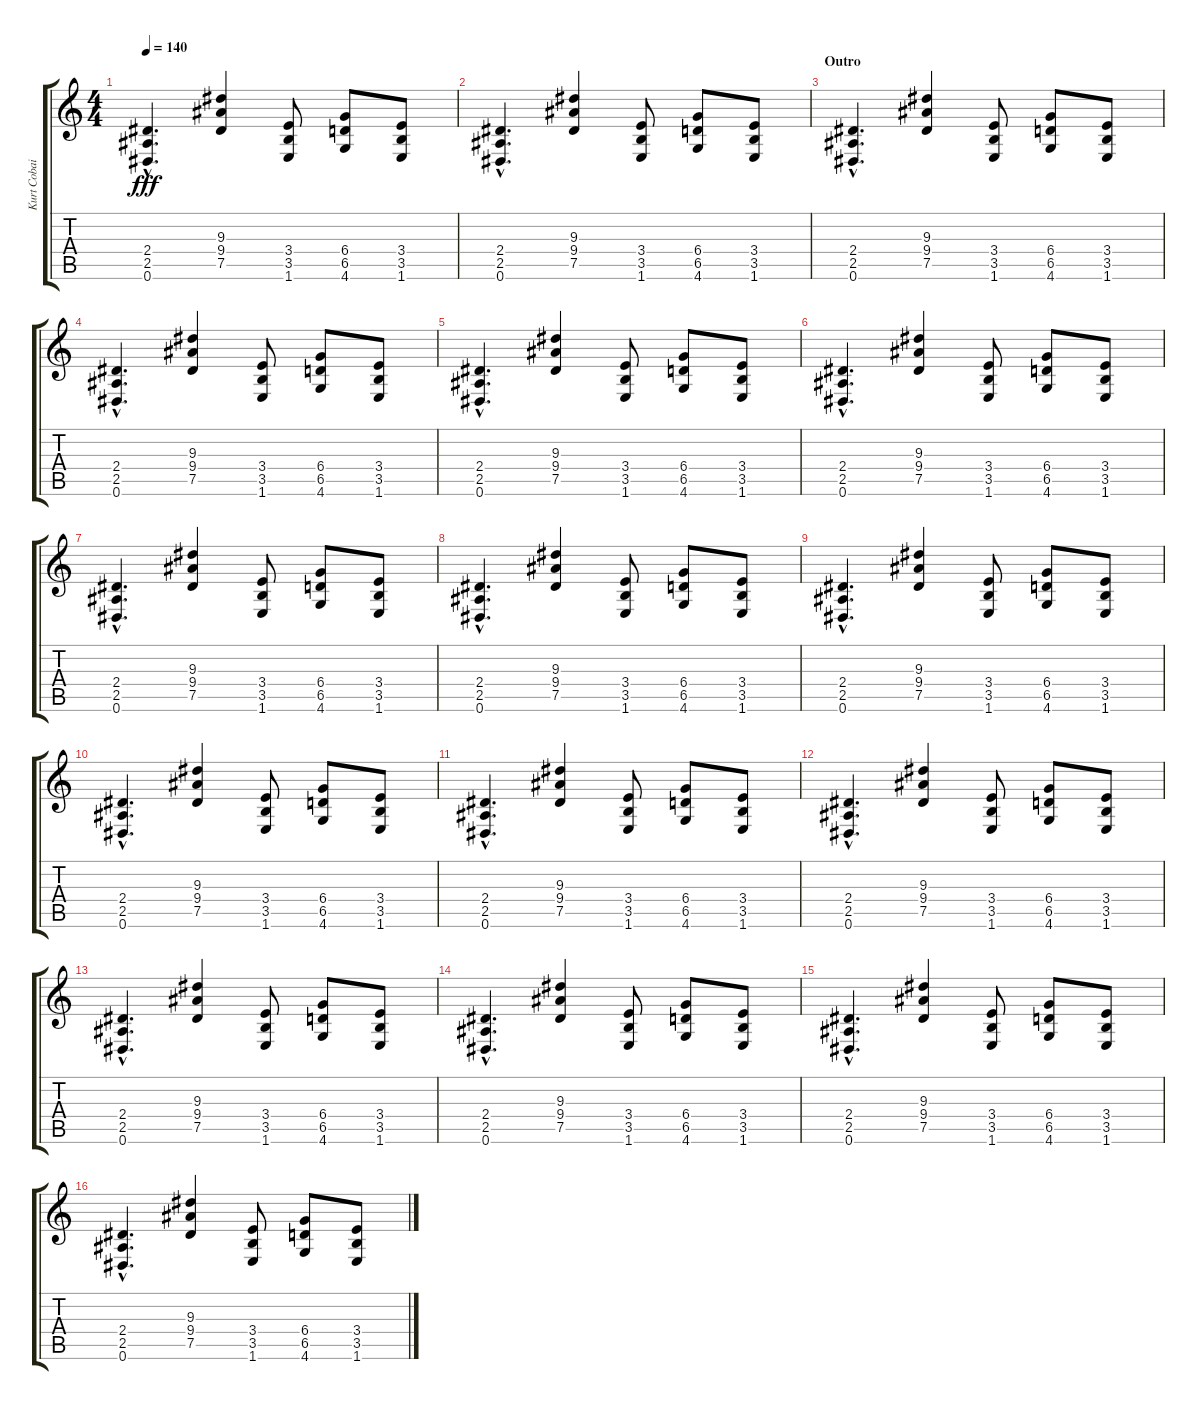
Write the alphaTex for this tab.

\track ("Kurt Cobain - Guitar" "Kurt Cobai") {instrument distortionguitar}
\staff {score tabs}
\tuning (Eb4 Bb3 Gb3 Db3 Ab2 Eb2) {hide}
\ts (4 4)
\tempo 140
\clef g2
\ks c
(2.4{hac} 2.5{hac} 0.6{hac}).4{d dy fff} (9.3 9.4 7.5).4 (3.4 3.5 1.6).8 (6.4 6.5 4.6).8 (3.4 3.5 1.6).8 |
(2.4{hac} 2.5{hac} 0.6{hac}).4{d} (9.3 9.4 7.5).4 (3.4 3.5 1.6).8 (6.4 6.5 4.6).8 (3.4 3.5 1.6).8 |
\section ("" "Outro")
(2.4{hac} 2.5{hac} 0.6{hac}).4{d} (9.3 9.4 7.5).4 (3.4 3.5 1.6).8 (6.4 6.5 4.6).8 (3.4 3.5 1.6).8 |
(2.4{hac} 2.5{hac} 0.6{hac}).4{d} (9.3 9.4 7.5).4 (3.4 3.5 1.6).8 (6.4 6.5 4.6).8 (3.4 3.5 1.6).8 |
(2.4{hac} 2.5{hac} 0.6{hac}).4{d} (9.3 9.4 7.5).4 (3.4 3.5 1.6).8 (6.4 6.5 4.6).8 (3.4 3.5 1.6).8 |
(2.4{hac} 2.5{hac} 0.6{hac}).4{d} (9.3 9.4 7.5).4 (3.4 3.5 1.6).8 (6.4 6.5 4.6).8 (3.4 3.5 1.6).8 |
(2.4{hac} 2.5{hac} 0.6{hac}).4{d} (9.3 9.4 7.5).4 (3.4 3.5 1.6).8 (6.4 6.5 4.6).8 (3.4 3.5 1.6).8 |
(2.4{hac} 2.5{hac} 0.6{hac}).4{d} (9.3 9.4 7.5).4 (3.4 3.5 1.6).8 (6.4 6.5 4.6).8 (3.4 3.5 1.6).8 |
(2.4{hac} 2.5{hac} 0.6{hac}).4{d} (9.3 9.4 7.5).4 (3.4 3.5 1.6).8 (6.4 6.5 4.6).8 (3.4 3.5 1.6).8 |
(2.4{hac} 2.5{hac} 0.6{hac}).4{d} (9.3 9.4 7.5).4 (3.4 3.5 1.6).8 (6.4 6.5 4.6).8 (3.4 3.5 1.6).8 |
(2.4{hac} 2.5{hac} 0.6{hac}).4{d} (9.3 9.4 7.5).4 (3.4 3.5 1.6).8 (6.4 6.5 4.6).8 (3.4 3.5 1.6).8 |
(2.4{hac} 2.5{hac} 0.6{hac}).4{d} (9.3 9.4 7.5).4 (3.4 3.5 1.6).8 (6.4 6.5 4.6).8 (3.4 3.5 1.6).8 |
(2.4{hac} 2.5{hac} 0.6{hac}).4{d} (9.3 9.4 7.5).4 (3.4 3.5 1.6).8 (6.4 6.5 4.6).8 (3.4 3.5 1.6).8 |
(2.4{hac} 2.5{hac} 0.6{hac}).4{d} (9.3 9.4 7.5).4 (3.4 3.5 1.6).8 (6.4 6.5 4.6).8 (3.4 3.5 1.6).8 |
(2.4{hac} 2.5{hac} 0.6{hac}).4{d} (9.3 9.4 7.5).4 (3.4 3.5 1.6).8 (6.4 6.5 4.6).8 (3.4 3.5 1.6).8 |
(2.4{hac} 2.5{hac} 0.6{hac}).4{d} (9.3 9.4 7.5).4 (3.4 3.5 1.6).8 (6.4 6.5 4.6).8 (3.4 3.5 1.6).8
